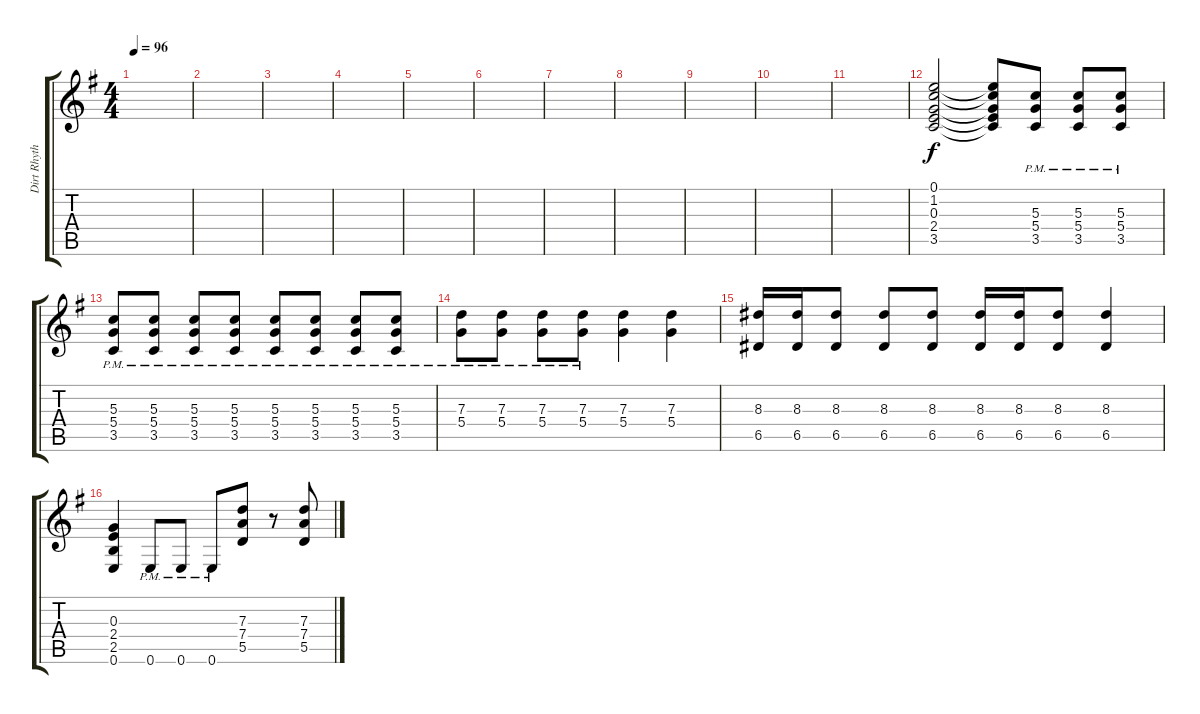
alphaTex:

\track ("Dirt Rhythm" "Dirt Rhyth") {instrument overdrivenguitar}
\staff {score tabs}
\tuning (E4 B3 G3 D3 A2 E2) {hide}
\ts (4 4)
\tempo 96
\clef g2
\ks eminor
|
|
|
|
|
|
|
|
|
|
|
(0.1 1.2 0.3 2.4 3.5).2 (0.1{t} 1.2{t} 0.3{t} 2.4{t} 3.5{t}).8 (5.3{pm} 5.4{pm} 3.5{pm}).8 (5.3{pm} 5.4{pm} 3.5{pm}).8 (5.3{pm} 5.4{pm} 3.5{pm}).8 |
(5.3{pm} 5.4{pm} 3.5{pm}).8 (5.3{pm} 5.4{pm} 3.5{pm}).8 (5.3{pm} 5.4{pm} 3.5{pm}).8 (5.3{pm} 5.4{pm} 3.5{pm}).8 (5.3{pm} 5.4{pm} 3.5{pm}).8 (5.3{pm} 5.4{pm} 3.5{pm}).8 (5.3{pm} 5.4{pm} 3.5{pm}).8 (5.3{pm} 5.4{pm} 3.5{pm}).8 |
(7.3{pm} 5.4{pm}).8 (7.3{pm} 5.4{pm}).8 (7.3{pm} 5.4{pm}).8 (7.3{pm} 5.4{pm}).8 (7.3 5.4).4 (7.3 5.4).4 |
(8.3 6.5).16 (8.3 6.5).16 (8.3 6.5).8 (8.3 6.5).8 (8.3 6.5).8 (8.3 6.5).16 (8.3 6.5).16 (8.3 6.5).8 (8.3 6.5).4 |
(0.3 2.4 2.5 0.6).4 0.6{pm}.8 0.6{pm}.8 0.6{pm}.8 (7.3 7.4 5.5).8 r.8 (7.3 7.4 5.5).8
